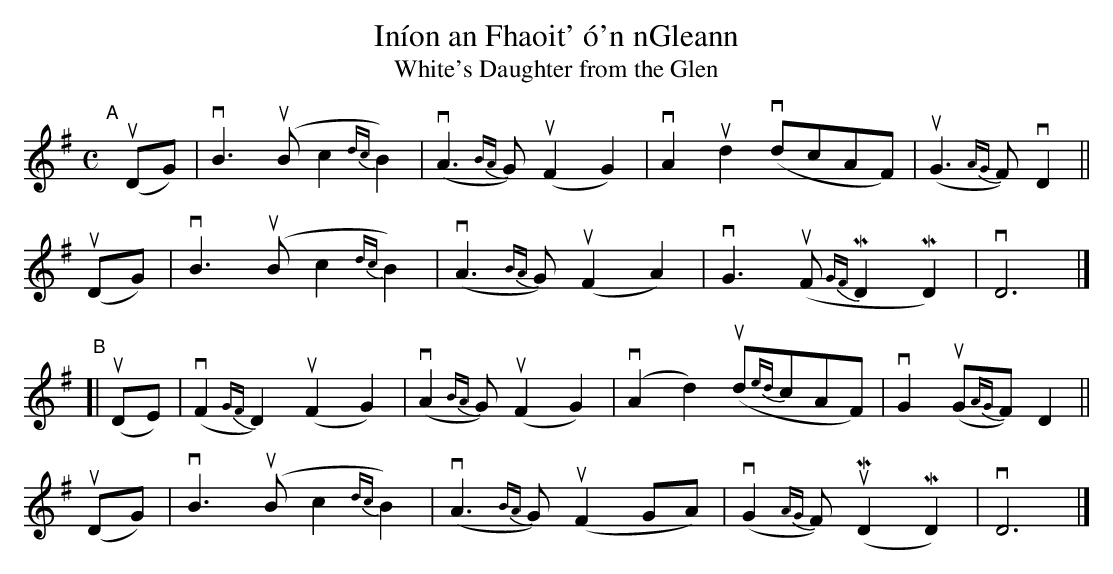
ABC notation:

X:1
T: In\'ion an Fhaoit' \'o'n nGleann
T: White's Daughter from the Glen
M: C
L: 1/8
K: G	% or Dmix
"^A"[|]\
(uDG) | vB3(uB c2{dc}B2) | (vA3{BA}G) (uF2G2) | vA2ud2 (vdcAF) | (uG3{AG}F) vD2 ||
(uDG) | vB3(uB c2{dc}B2) | (vA3{BA}G) (uF2A2) | vG3(uF {GF}MD2MD2) | vD6 |]
"^B"[|\
(uDE) | (vF2{GF}D2) (uF2G2) | (vA2{BA}G) (uF2G2) | (vA2d2) (ud{ed}cAF) | vG2(uG{AG}F) VD2 ||
(uDG) | vB3(uB c2{dc}B2) | (vA3{BA}G) (uF2GA) | (vG2{AG}F) (uMD2MD2) | vD6 |]
